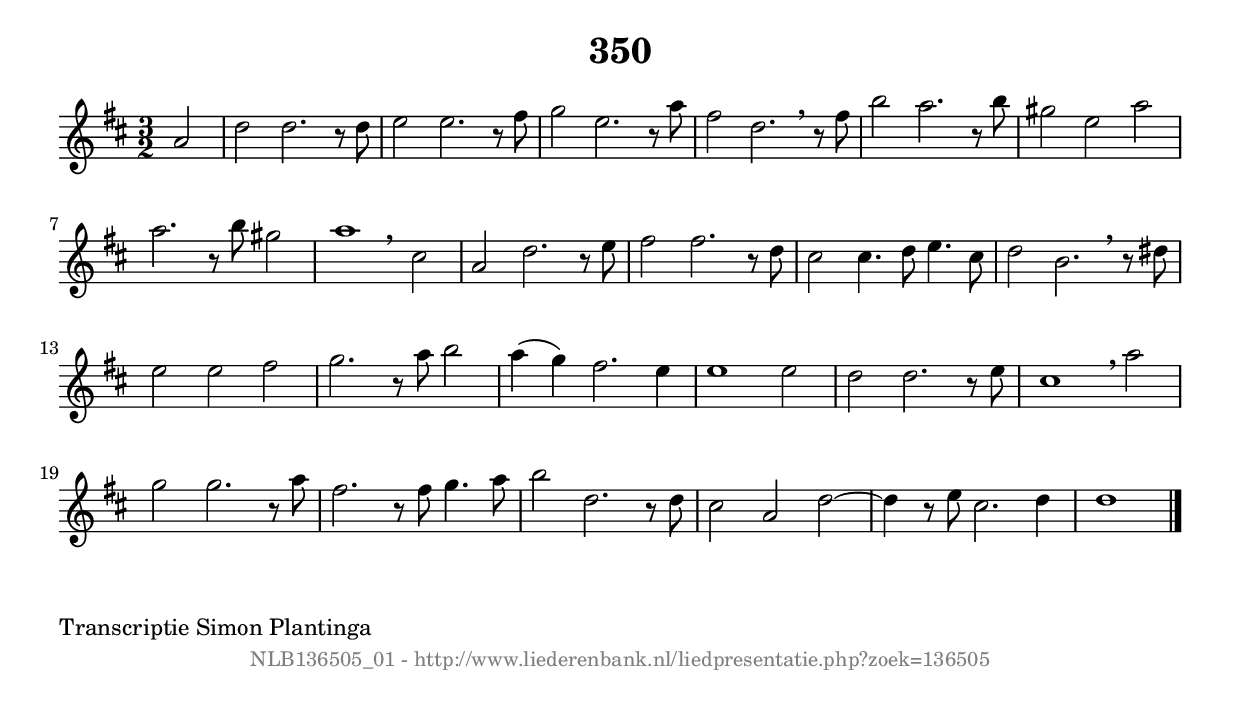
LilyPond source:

%
% produced by wce2krn 1.64 (7 June 2014)
%
\version"2.16"
#(append! paper-alist '(("long" . (cons (* 210 mm) (* 2000 mm)))))
#(set-default-paper-size "long")
sb = {\breathe}
mBreak = {\breathe }
bBreak = {\breathe }
x = {\once\override NoteHead #'style = #'cross }
gl=\glissando
itime={\override Staff.TimeSignature #'stencil = ##f }
ficta = {\once\set suggestAccidentals = ##t}
fine = {\once\override Score.RehearsalMark #'self-alignment-X = #1 \mark \markup {\italic{Fine}}}
dc = {\once\override Score.RehearsalMark #'self-alignment-X = #1 \mark \markup {\italic{D.C.}}}
dcf = {\once\override Score.RehearsalMark #'self-alignment-X = #1 \mark \markup {\italic{D.C. al Fine}}}
dcc = {\once\override Score.RehearsalMark #'self-alignment-X = #1 \mark \markup {\italic{D.C. al Coda}}}
ds = {\once\override Score.RehearsalMark #'self-alignment-X = #1 \mark \markup {\italic{D.S.}}}
dsf = {\once\override Score.RehearsalMark #'self-alignment-X = #1 \mark \markup {\italic{D.S. al Fine}}}
dsc = {\once\override Score.RehearsalMark #'self-alignment-X = #1 \mark \markup {\italic{D.S. al Coda}}}
pv = {\set Score.repeatCommands = #'((volta "1"))}
sv = {\set Score.repeatCommands = #'((volta "2"))}
tv = {\set Score.repeatCommands = #'((volta "3"))}
qv = {\set Score.repeatCommands = #'((volta "4"))}
xv = {\set Score.repeatCommands = #'((volta #f))}
\header{ tagline = ""
title = "350"
}
\score {{
\key d \major
\relative g'
{
\set melismaBusyProperties = #'()
\partial 32*16
\time 3/2
\tempo 4=120
\override Score.MetronomeMark #'transparent = ##t
\override Score.RehearsalMark #'break-visibility = #(vector #t #t #f)
a2 | d2 d2. r8 d8 | e2 e2. r8 fis8 | g2 e2. r8 a8 | fis2 d2. \mBreak
r8 fis8 | b2 a2. r8 b8 | gis2 e2 a2 | a2. r8 b8 gis2 | a1 \bar ":|:" \bBreak
cis,2 | a2 d2. r8 e8 | fis2 fis2. r8 d8 | cis2 cis4. d8 e4. cis8 | d2 b2. \mBreak
r8 dis8 | e2 e2 fis2 | g2. r8 a8 b2 | a4( g4) fis2. e4 | e1 e2 | d2 d2. r8 e8 | cis1 \mBreak
a'2 | g2 g2. r8 a8 | fis2. r8 fis8 g4. a8 | b2 d,2. r8 d8 | cis2 a2 d2~ | d4 r8 e8 cis2. d4 | d1 \bar "|."
 }}
 \midi { }
 \layout {
            indent = 0.0\cm
}
}
\markup { \wordwrap-string #" 
Transcriptie Simon Plantinga
"}
\markup { \vspace #0 } \markup { \with-color #grey \fill-line { \center-column { \smaller "NLB136505_01 - http://www.liederenbank.nl/liedpresentatie.php?zoek=136505" } } }
